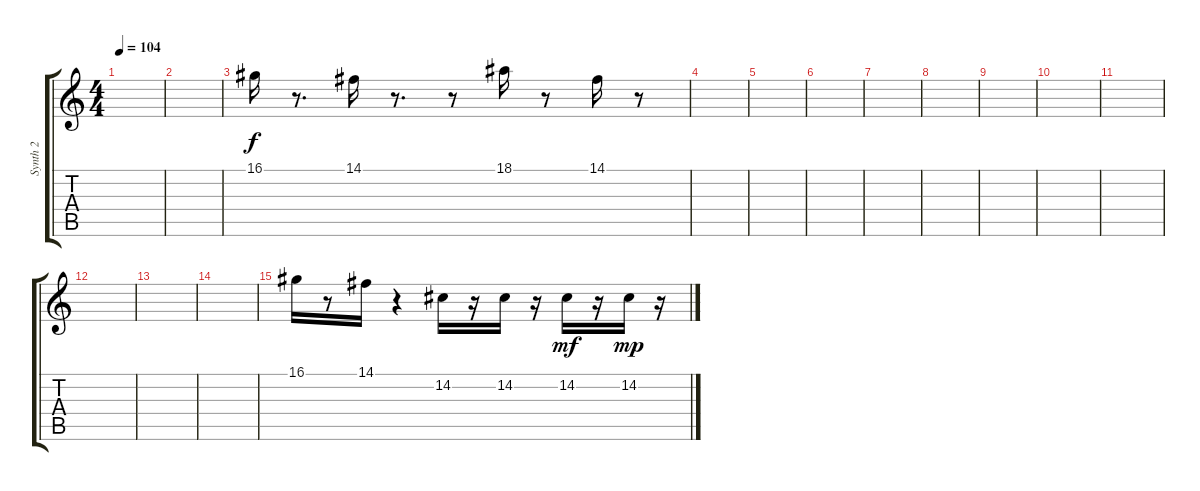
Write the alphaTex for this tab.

\track ("Synth 2" "Synth 2") {instrument lead4chiff}
\staff {score tabs}
\tuning (E4 B3 G3 D3 A2 E2) {hide}
\ts (4 4)
\tempo 104
\clef g2
\ks c
|
|
16.1.16 r.8{d} 14.1.16 r.8{d} r.8 18.1.16 r.8 14.1.16 r.8 |
|
|
|
|
|
|
|
|
|
|
|
16.1.16{dy f} r.8 14.1.16 r.4 14.2.16 r.16 14.2.16 r.16 14.2.16{dy mf} r.16 14.2.16{dy mp} r.16
